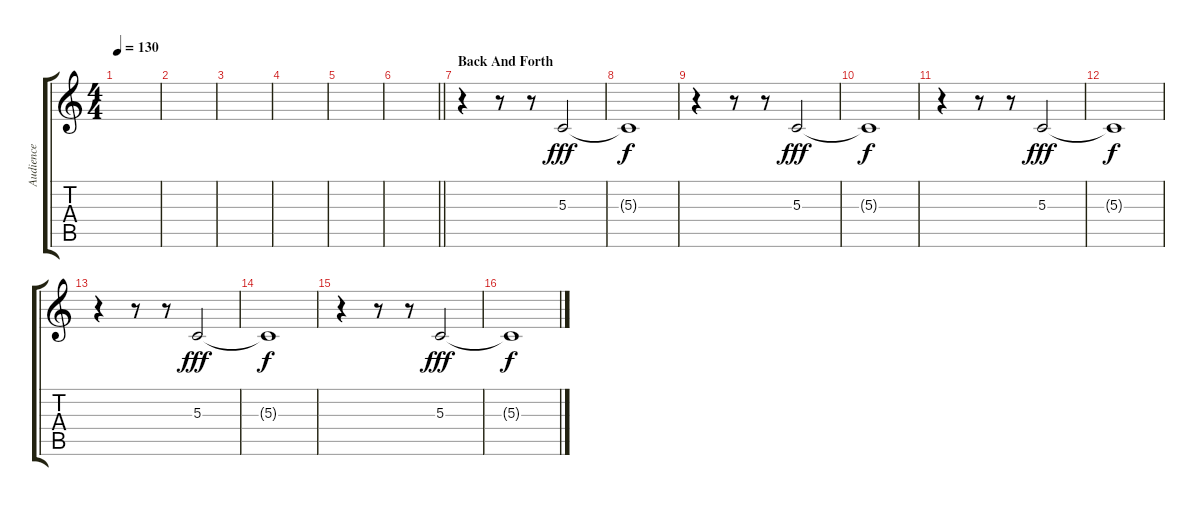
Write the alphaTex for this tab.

\track ("Audience" "Audience") {instrument applause}
\staff {score tabs}
\tuning (E4 B3 G3 D3 A2 E2) {hide}
\ts (4 4)
\tempo 130
\clef g2
\ks c
|
|
|
|
|
\barLineRight lightlight
|
\section ("" "Back And Forth")
r.4 r.8 r.8{volume 13} 5.3.2{dy fff volume 3} |
5.3{t}.1{dy f} |
r.4 r.8 r.8{volume 13} 5.3.2{dy fff volume 3} |
5.3{t}.1{dy f} |
r.4 r.8 r.8{volume 13} 5.3.2{dy fff volume 3} |
5.3{t}.1{dy f} |
r.4 r.8 r.8{volume 13} 5.3.2{dy fff volume 3} |
5.3{t}.1{dy f} |
r.4 r.8 r.8{volume 13} 5.3.2{dy fff volume 3} |
5.3{t}.1{dy f}
